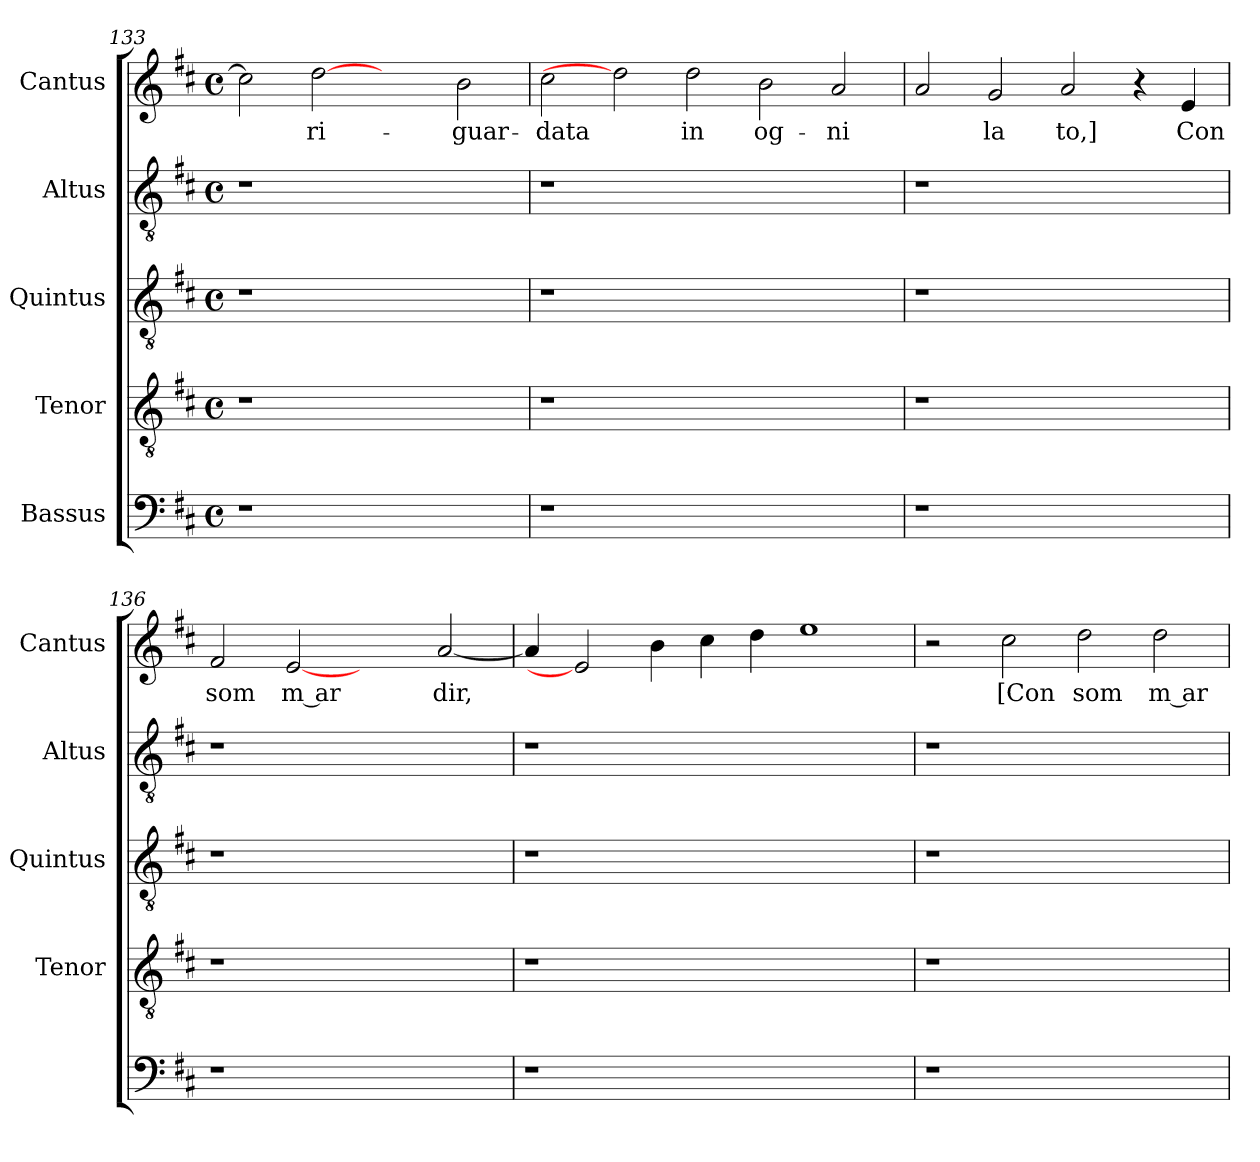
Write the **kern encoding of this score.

**kern	**kern	**kern	**kern	**kern	**text
*part5	*part4	*part3	*part2	*part1	*part1
*staff5	*staff4	*staff3	*staff2	*staff1	*staff1
*I"Bassus	*I"Tenor	*I"Quintus	*I"Altus	*I"Cantus	*
*	*I'Tenor	*I'Quintus	*I'Altus	*I'Cantus	*
*clefF4	*clefGv2	*clefGv2	*clefGv2	*clefG2	*
*k[f#c#]	*k[f#c#]	*k[f#c#]	*k[f#c#]	*k[f#c#]	*
*D:	*D:	*D:	*D:	*D:	*
*M4/4	*M4/4	*M4/4	*M4/4	*M4/4	*
*met(c)	*met(c)	*met(c)	*met(c)	*met(c)	*
=133	=133	=133	=133	=133	=133
1r	1r	1r	1r	2cc#\]	.
!	!	!	!	!	!LO:LY:b
.	.	.	.	[2dd	ri-
1ryy	1ryy	1ryy	1ryy	2ryy	.
!	!	!	!	!	!LO:LY:b
.	.	.	.	2b\	-guar-
=134	=134	=134	=134	=134	=134
!	!	!	!	!	!LO:LY:b
1r	1r	1r	1r	2cc#\	-data
.	.	.	.	2dd]	.
!	!	!	!	!	!LO:LY:b
1.ryy	1.ryy	1.ryy	1.ryy	2dd\	in
!	!	!	!	!	!LO:LY:b
.	.	.	.	2b\	og-
!	!	!	!	!	!LO:LY:b
.	.	.	.	2a/	-ni
!!LO:LB:g=z
=135	=135	=135	=135	=135	=135
1r	1r	1r	1r	2a/	.
!	!	!	!	!	!LO:LY:b
.	.	.	.	2g/	la
!	!	!	!	!	!LO:LY:b
1ryy	1ryy	1ryy	1ryy	2a/	to,]
.	.	.	.	4r	.
!	!	!	!	!	!LO:LY:b
.	.	.	.	4e/	Con
=136	=136	=136	=136	=136	=136
!	!	!	!	!	!LO:LY:b
1r	1r	1r	1r	2f#/	som
!	!	!	!	!	!LO:LY:b:rj
.	.	.	.	[2e	m ar
1ryy	1ryy	1ryy	1ryy	2ryy	.
!	!	!	!	!	!LO:LY:b
.	.	.	.	[<2a/	dir,
=137	=137	=137	=137	=137	=137
1r	1r	1r	1r	4a/]	.
.	.	.	.	2e]	.
.	.	.	.	4b\	.
1.ryy	1.ryy	1.ryy	1.ryy	4cc#\	.
.	.	.	.	4dd\	.
.	.	.	.	1ee	.
=138	=138	=138	=138	=138	=138
1r	1r	1r	1r	2r	.
!	!	!	!	!	!LO:LY:b
.	.	.	.	2cc#\	[Con
!	!	!	!	!	!LO:LY:b
1ryy	1ryy	1ryy	1ryy	2dd\	som
!	!	!	!	!	!LO:LY:b:rj
.	.	.	.	2dd\	m ar
=	=	=	=	=	=
*-	*-	*-	*-	*-	*-
